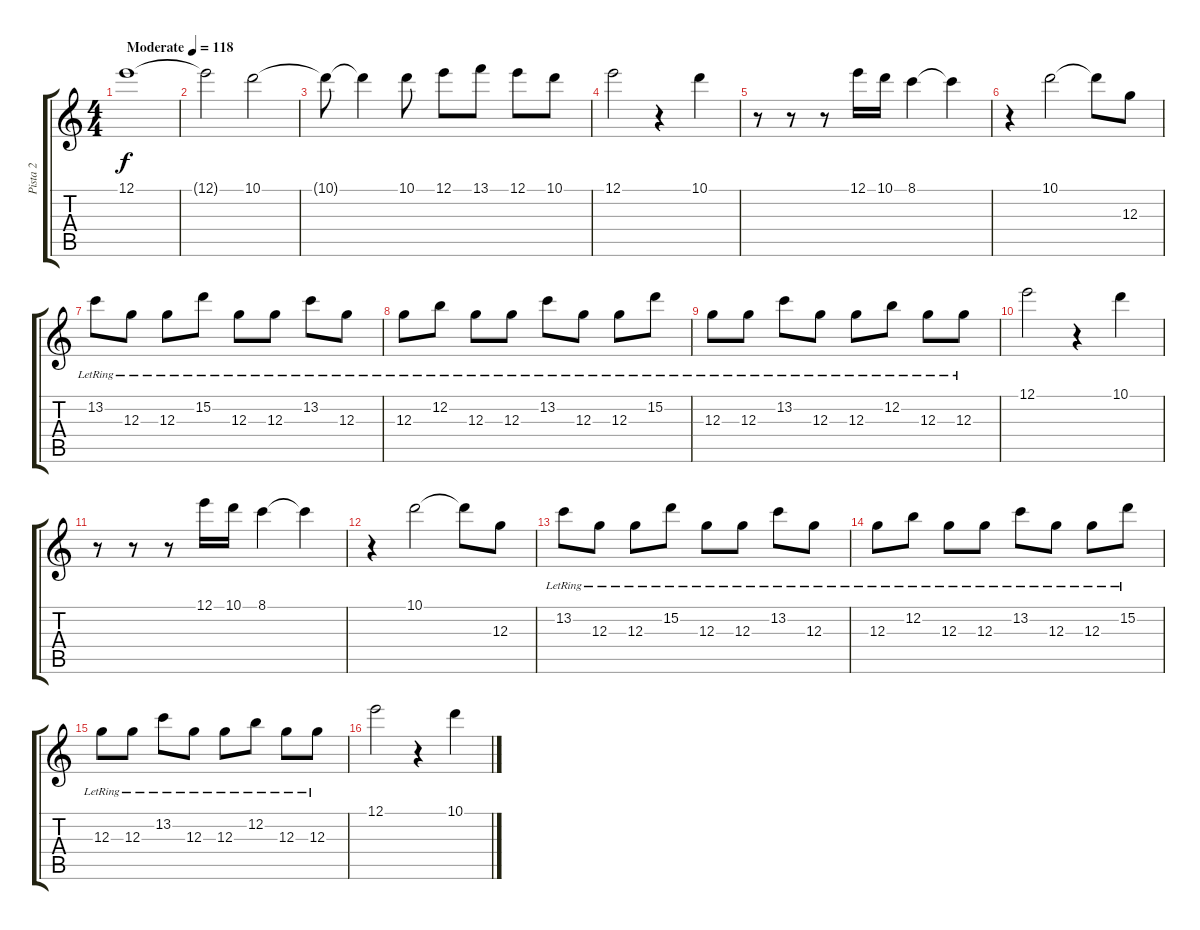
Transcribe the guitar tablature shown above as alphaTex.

\track ("Pista 2" "Pista 2") {instrument distortionguitar}
\staff {score tabs}
\tuning (E4 B3 G3 D3 A2 E2) {hide}
\ts (4 4)
\tempo (118 "Moderate")
\clef g2
\ks c
12.1.1{dy f instrument distortionguitar} |
12.1{t}.2 10.1.2 |
10.1{t}.8 10.1{t}.4 10.1.8 12.1.8 13.1.8 12.1.8 10.1.8 |
12.1.2 r.4 10.1.4 |
r.8 r.8 r.8 12.1.16 10.1.16 8.1.4 8.1{t}.4 |
r.4 10.1.2 10.1{t}.8 12.3.8 |
13.2{lr}.8 12.3{lr}.8 12.3{lr}.8 15.2{lr}.8 12.3{lr}.8 12.3{lr}.8 13.2{lr}.8 12.3{lr}.8 |
12.3{lr}.8 12.2{lr}.8 12.3{lr}.8 12.3{lr}.8 13.2{lr}.8 12.3{lr}.8 12.3{lr}.8 15.2{lr}.8 |
12.3{lr}.8 12.3{lr}.8 13.2{lr}.8 12.3{lr}.8 12.3{lr}.8 12.2{lr}.8 12.3{lr}.8 12.3{lr}.8 |
12.1.2 r.4 10.1.4 |
r.8 r.8 r.8 12.1.16 10.1.16 8.1.4 8.1{t}.4 |
r.4 10.1.2 10.1{t}.8 12.3.8 |
13.2{lr}.8 12.3{lr}.8 12.3{lr}.8 15.2{lr}.8 12.3{lr}.8 12.3{lr}.8 13.2{lr}.8 12.3{lr}.8 |
12.3{lr}.8 12.2{lr}.8 12.3{lr}.8 12.3{lr}.8 13.2{lr}.8 12.3{lr}.8 12.3{lr}.8 15.2{lr}.8 |
12.3{lr}.8 12.3{lr}.8 13.2{lr}.8 12.3{lr}.8 12.3{lr}.8 12.2{lr}.8 12.3{lr}.8 12.3{lr}.8 |
12.1.2 r.4 10.1.4
